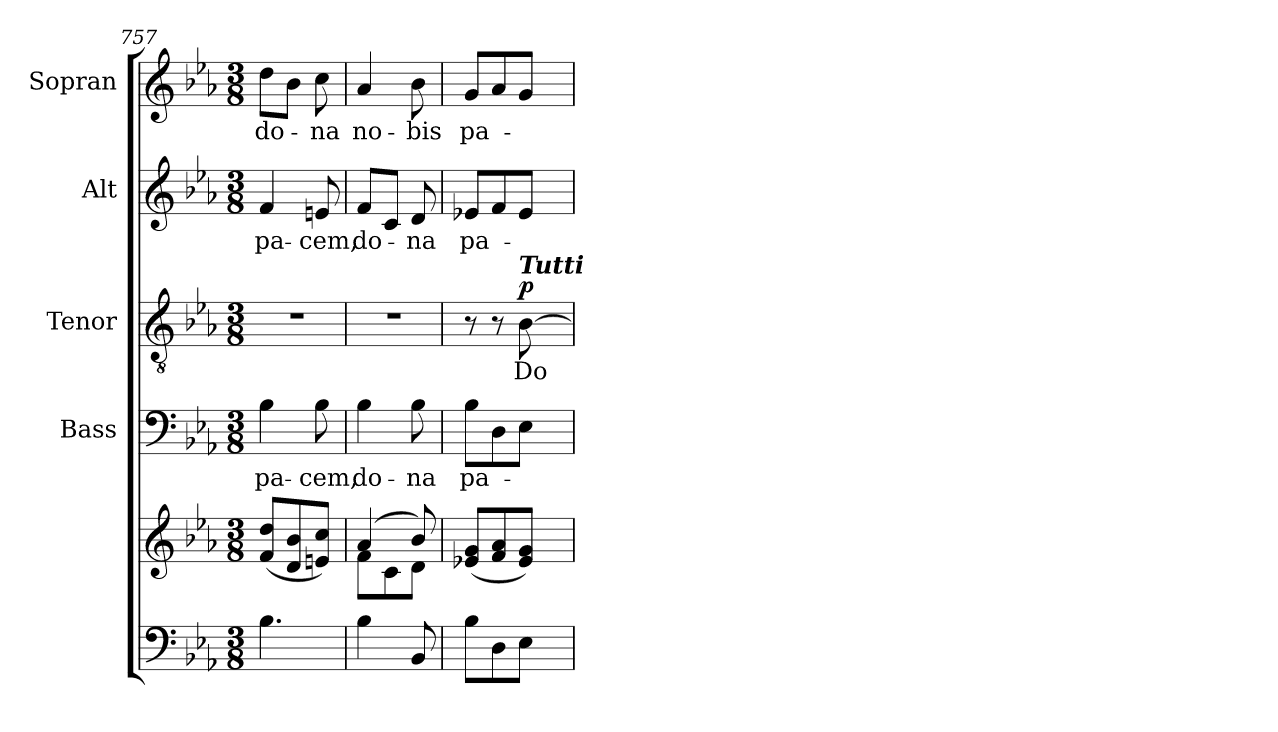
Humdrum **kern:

**kern	**kern	**kern	**text	**kern	**text	**dynam	**kern	**text	**kern	**text
*part5	*part5	*part4	*part4	*part3	*part3	*part3	*part2	*part2	*part1	*part1
*staff6	*staff5	*staff4	*staff4	*staff3	*staff3	*staff3	*staff2	*staff2	*staff1	*staff1
*	*	*I"Bass	*	*I"Tenor	*	*	*I"Alt	*	*I"Sopran	*
*	*	*I'B.	*	*I'T.	*	*	*I'A.	*	*I'S.	*
*clefF4	*clefG2	*clefF4	*	*clefGv2	*	*	*clefG2	*	*clefG2	*
*k[b-e-a-]	*k[b-e-a-]	*k[b-e-a-]	*	*k[b-e-a-]	*	*	*k[b-e-a-]	*	*k[b-e-a-]	*
*E-:	*E-:	*E-:	*	*E-:	*	*	*E-:	*	*E-:	*
*M3/8	*M3/8	*M3/8	*	*M3/8	*	*	*M3/8	*	*M3/8	*
=757	=757	=757	=757	=757	=757	=757	=757	=757	=757	=757
!	!	!	!LO:LY:b	!	!	!	!	!LO:LY:b	!	!LO:LY:b
4.B-\	(<8f/ 8dd/L	4B-\	pa-	4.r	.	.	4f/	pa-	8dd\L	do-
.	8d/ 8b-/	.	.	.	.	.	.	.	8b-\J	.
!	!	!	!LO:LY:b	!	!	!	!	!LO:LY:b	!	!LO:LY:b
.	8en/ 8cc/J)	8B-\	-cem,	.	.	.	8en/	-cem,	8cc\	-na
=758	=758	=758	=758	=758	=758	=758	=758	=758	=758	=758
*	*^	*	*	*	*	*	*	*	*	*
!	!	!	!	!LO:LY:b	!	!	!	!	!LO:LY:b	!	!LO:LY:b
4B-\	(4a-/	8f\L	4B-\	do-	4.r	.	.	8f/L	do-	4a-/	no-
.	.	8c\	.	.	.	.	.	8c/J	.	.	.
!	!	!	!	!LO:LY:b	!	!	!	!	!LO:LY:b	!	!LO:LY:b
8BB-/	8b-/)	8d\J	8B-\	-na	.	.	.	8d/	-na	8b-\	-bis
=759	=759	=759	=759	=759	=759	=759	=759	=759	=759	=759	=759
!	!	!	!	!LO:LY:b	!	!	!	!	!LO:LY:b	!	!LO:LY:b
*	*v	*v	*	*	*	*	*	*	*	*	*
8B-\L	(<8e-X/ 8g/L	8B-\L	pa-	8r	.	.	8e-X/L	pa-	8g/L	pa-
8D\	8f/ 8a-/	8D\	.	8r	.	.	8f/	.	8a-/	.
!	!	!	!	!LO:TX:a:Bi:t=Tutti	!	!	!	!	!	!
!	!	!	!	!	!LO:LY:b	!LO:DY:a	!	!	!	!
8E-\J	8e-/ 8g/J)	8E-\J	.	[8B-\	Do-	p	8e-/J	.	8g/J	.
=	=	=	=	=	=	=	=	=	=	=
*-	*-	*-	*-	*-	*-	*-	*-	*-	*-	*-
